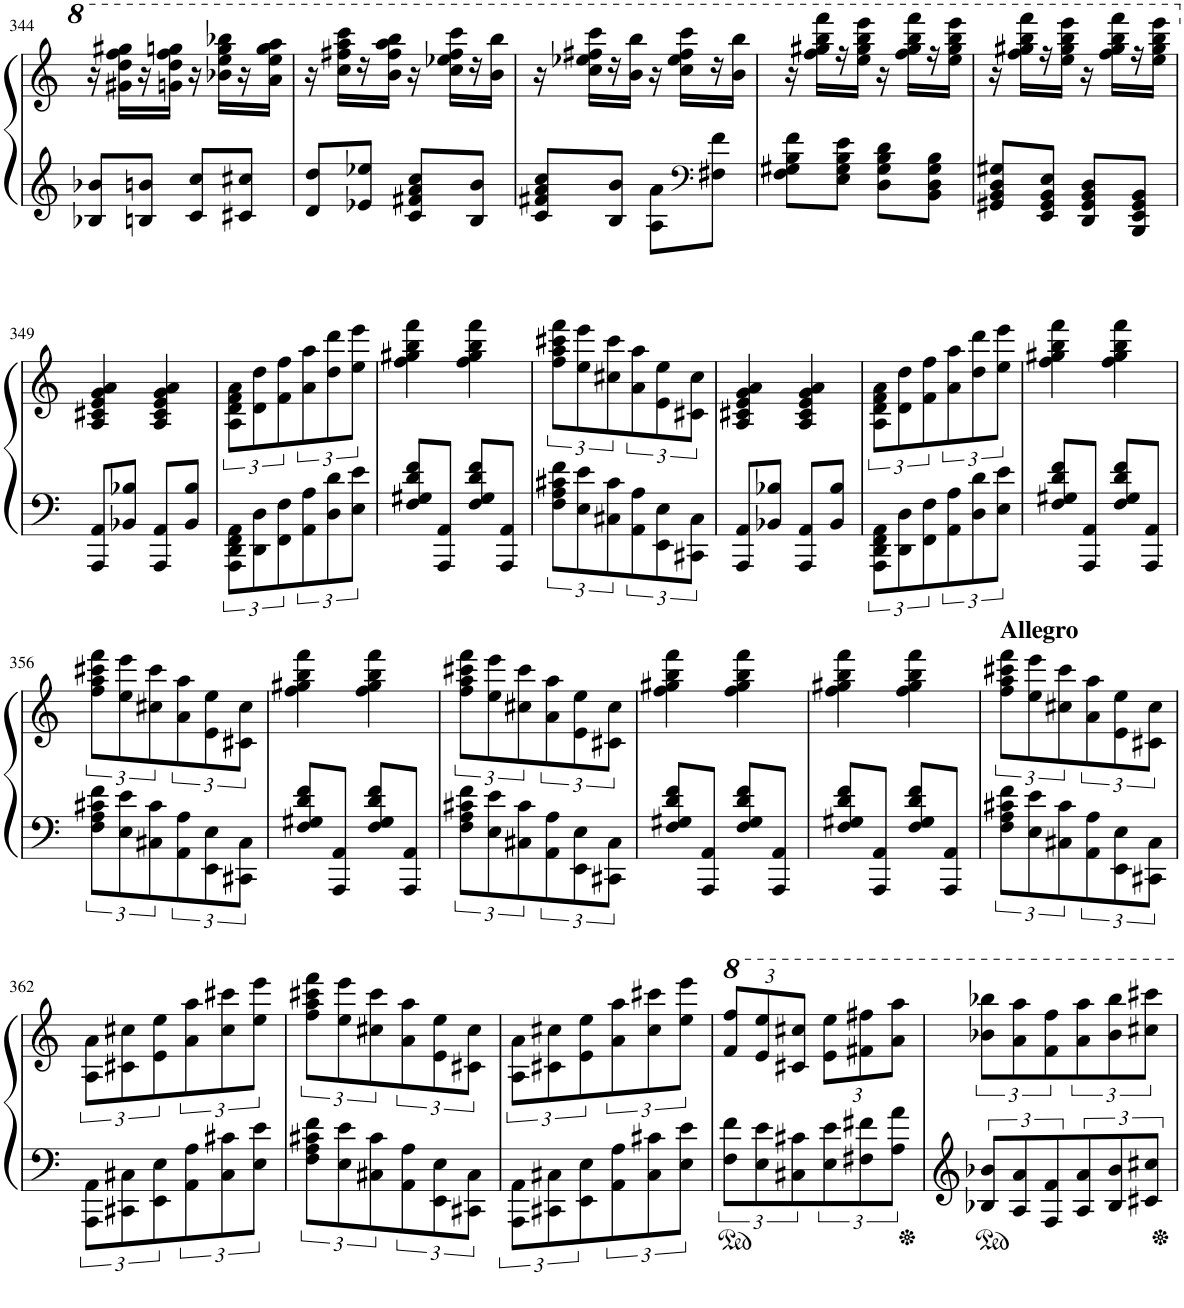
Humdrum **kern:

**kern	**kern
*part1	*part1
*staff2	*staff1
*I"Piano	*
*I'Pno.	*
!!LO:PB:g=z
*clefG2	*clefG2
*k[]	*k[]
*M2/4	*M2/4
=344	=344
8B-X/ 8b-X/L	16r
.	16gg#X\ 16ddd\ 16fff\ 16ggg#X\LL
8Bn/ 8bn/J	16r
.	16ggn\ 16ddd\ 16fff\ 16gggn\JJ
8c/ 8cc/L	16r
.	16bb-X\ 16eee\ 16ggg\ 16bbb-X\LL
8c#X/ 8cc#X/J	16r
.	16aa\ 16eee\ 16ggg\ 16aaa\JJ
=345	=345
8d/ 8dd/L	16r
.	16ccc\ 16fff#X\ 16aaa\ 16cccc\LL
8e-X/ 8ee-X/J	16r
.	16bb\ 16fff#\ 16aaa\ 16bbb\JJ
8c/ 8f#X/ 8a/ 8cc/L	16r
.	16ccc\ 16eee-X\ 16fff#\ 16cccc\LL
8B/ 8b/J	16r
.	16bb\ 16bbb\JJ
=346	=346
8c/ 8f#X/ 8a/ 8cc/L	16r
.	16ccc\ 16eee-X\ 16fff#X\ 16cccc\LL
8B/ 8b/J	16r
.	16bb\ 16bbb\JJ
8A\ 8a\L	16r
.	16ccc\ 16eee-\ 16fff#\ 16cccc\LL
*clefF4	*
8F#X\ 8f#\J	16r
.	16bb\ 16bbb\JJ
=347	=347
8F\ 8G#X\ 8B\ 8f\L	16r
.	16fff\ 16ggg#X\ 16bbb\ 16ffff\LL
8E\ 8G#\ 8B\ 8e\J	16r
.	16eee\ 16ggg#\ 16bbb\ 16eeee\JJ
8D\ 8G#\ 8B\ 8d\L	16r
.	16fff\ 16ggg#\ 16bbb\ 16ffff\LL
8BB\ 8D\ 8G#\ 8B\J	16r
.	16eee\ 16ggg#\ 16bbb\ 16eeee\JJ
=348	=348
8GG#X/ 8BB/ 8D/ 8G#X/L	16r
.	16fff\ 16ggg#X\ 16bbb\ 16ffff\LL
8EE/ 8GG#/ 8BB/ 8E/J	16r
.	16eee\ 16ggg#\ 16bbb\ 16eeee\JJ
8DD/ 8GG#/ 8BB/ 8D/L	16r
.	16fff\ 16ggg#\ 16bbb\ 16ffff\LL
8BBB/ 8EE/ 8GG#/ 8BB/J	16r
.	16eee\ 16ggg#\ 16bbb\ 16eeee\JJ
!!LO:LB:g=z
=349	=349
8AAA/ 8AA/L	4A/ 4c#X/ 4e/ 4g/ 4a/
8BB-X/ 8B-X/J	.
8AAA/ 8AA/L	4A/ 4c#/ 4e/ 4g/ 4a/
8BB-/ 8B-/J	.
=350	=350
12AAA\ 12DD\ 12FF\ 12AA\L	12A\ 12d\ 12f\ 12a\L
12DD\ 12D\	12d\ 12dd\
12FF\ 12F\	12f\ 12ff\
12AA\ 12A\	12a\ 12aa\
12D\ 12d\	12dd\ 12ddd\
12E\ 12e\J	12ee\ 12eee\J
=351	=351
8F/ 8G#X/ 8d/ 8f/L	4ff\ 4gg#X\ 4bb\ 4fff\
8AAA/ 8AA/J	.
8F/ 8G#/ 8d/ 8f/L	4ff\ 4gg#\ 4bb\ 4fff\
8AAA/ 8AA/J	.
=352	=352
12F\ 12A\ 12c#X\ 12f\L	12ff\ 12aa\ 12ccc#X\ 12fff\L
12E\ 12e\	12ee\ 12eee\
12C#X\ 12c#\	12cc#X\ 12ccc#\
12AA\ 12A\	12a\ 12aa\
12EE\ 12E\	12e\ 12ee\
12CC#X\ 12C#\J	12c#X\ 12cc#\J
=353	=353
8AAA/ 8AA/L	4A/ 4c#X/ 4e/ 4g/ 4a/
8BB-X/ 8B-X/J	.
8AAA/ 8AA/L	4A/ 4c#/ 4e/ 4g/ 4a/
8BB-/ 8B-/J	.
=354	=354
12AAA\ 12DD\ 12FF\ 12AA\L	12A\ 12d\ 12f\ 12a\L
12DD\ 12D\	12d\ 12dd\
12FF\ 12F\	12f\ 12ff\
12AA\ 12A\	12a\ 12aa\
12D\ 12d\	12dd\ 12ddd\
12E\ 12e\J	12ee\ 12eee\J
=355	=355
8F/ 8G#X/ 8d/ 8f/L	4ff\ 4gg#X\ 4bb\ 4fff\
8AAA/ 8AA/J	.
8F/ 8G#/ 8d/ 8f/L	4ff\ 4gg#\ 4bb\ 4fff\
8AAA/ 8AA/J	.
!!LO:LB:g=z
=356	=356
12F\ 12A\ 12c#X\ 12f\L	12ff\ 12aa\ 12ccc#X\ 12fff\L
12E\ 12e\	12ee\ 12eee\
12C#X\ 12c#\	12cc#X\ 12ccc#\
12AA\ 12A\	12a\ 12aa\
12EE\ 12E\	12e\ 12ee\
12CC#X\ 12C#\J	12c#X\ 12cc#\J
=357	=357
8F/ 8G#X/ 8d/ 8f/L	4ff\ 4gg#X\ 4bb\ 4fff\
8AAA/ 8AA/J	.
8F/ 8G#/ 8d/ 8f/L	4ff\ 4gg#\ 4bb\ 4fff\
8AAA/ 8AA/J	.
=358	=358
12F\ 12A\ 12c#X\ 12f\L	12ff\ 12aa\ 12ccc#X\ 12fff\L
12E\ 12e\	12ee\ 12eee\
12C#X\ 12c#\	12cc#X\ 12ccc#\
12AA\ 12A\	12a\ 12aa\
12EE\ 12E\	12e\ 12ee\
12CC#X\ 12C#\J	12c#X\ 12cc#\J
=359	=359
8F/ 8G#X/ 8d/ 8f/L	4ff\ 4gg#X\ 4bb\ 4fff\
8AAA/ 8AA/J	.
8F/ 8G#/ 8d/ 8f/L	4ff\ 4gg#\ 4bb\ 4fff\
8AAA/ 8AA/J	.
=360	=360
8F/ 8G#X/ 8d/ 8f/L	4ff\ 4gg#X\ 4bb\ 4fff\
8AAA/ 8AA/J	.
8F/ 8G#/ 8d/ 8f/L	4ff\ 4gg#\ 4bb\ 4fff\
8AAA/ 8AA/J	.
=361	=361
!	!LO:TX:a:B:t=Allegro
12F\ 12A\ 12c#X\ 12f\L	12ff\ 12aa\ 12ccc#X\ 12fff\L
12E\ 12e\	12ee\ 12eee\
12C#X\ 12c#\	12cc#X\ 12ccc#\
12AA\ 12A\	12a\ 12aa\
12EE\ 12E\	12e\ 12ee\
12CC#X\ 12C#\J	12c#X\ 12cc#\J
!!LO:LB:g=z
=362	=362
12AAA\ 12AA\L	12A\ 12a\L
12CC#X\ 12C#X\	12c#X\ 12cc#X\
12EE\ 12E\	12e\ 12ee\
12AA\ 12A\	12a\ 12aa\
12C#\ 12c#X\	12cc#\ 12ccc#X\
12E\ 12e\J	12ee\ 12eee\J
=363	=363
12F\ 12A\ 12c#X\ 12f\L	12ff\ 12aa\ 12ccc#X\ 12fff\L
12E\ 12e\	12ee\ 12eee\
12C#X\ 12c#\	12cc#X\ 12ccc#\
12AA\ 12A\	12a\ 12aa\
12EE\ 12E\	12e\ 12ee\
12CC#X\ 12C#\J	12c#X\ 12cc#\J
=364	=364
12AAA\ 12AA\L	12A\ 12a\L
12CC#X\ 12C#X\	12c#X\ 12cc#X\
12EE\ 12E\	12e\ 12ee\
12AA\ 12A\	12a\ 12aa\
12C#\ 12c#X\	12cc#\ 12ccc#X\
12E\ 12e\J	12ee\ 12eee\J
=365	=365
*	*Xbrackettup
12F\ 12f\L	12ff/ 12fff/L
12E\ 12e\	12ee/ 12eee/
12C#X\ 12c#X\	12cc#X/ 12ccc#X/J
12E\ 12e\	12ee\ 12eee\L
12F#X\ 12f#X\	12ff#X\ 12fff#X\
12A\ 12a\J	12aa\ 12aaa\J
=366	=366
*	*brackettup
12B-X/ 12b-X/L	12bb-X\ 12bbb-X\L
12A/ 12a/	12aa\ 12aaa\
12F/ 12f/	12ff\ 12fff\
12A/ 12a/	12aa\ 12aaa\
12B-/ 12b-/	12bb-\ 12bbb-\
12c#X/ 12cc#X/J	12ccc#X\ 12cccc#X\J
=	=
*-	*-
